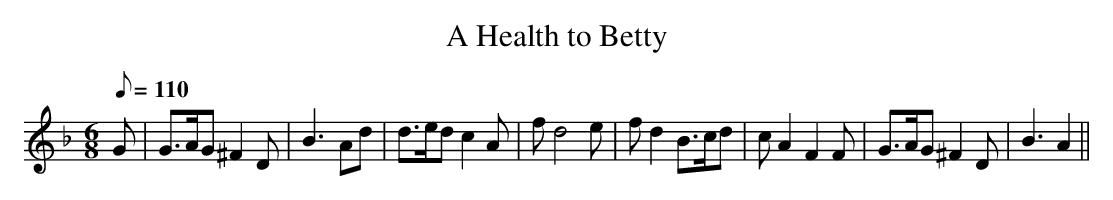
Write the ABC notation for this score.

X:1
T:A Health to Betty
L:1/8
M:6/8
Q:110
K:GDor
G|G>AG ^F2D|B3 Ad|d>ed c2A|f d4 e|fd2 B>cd|cA2 F2F|G>AG ^F2D|B3 A2||
